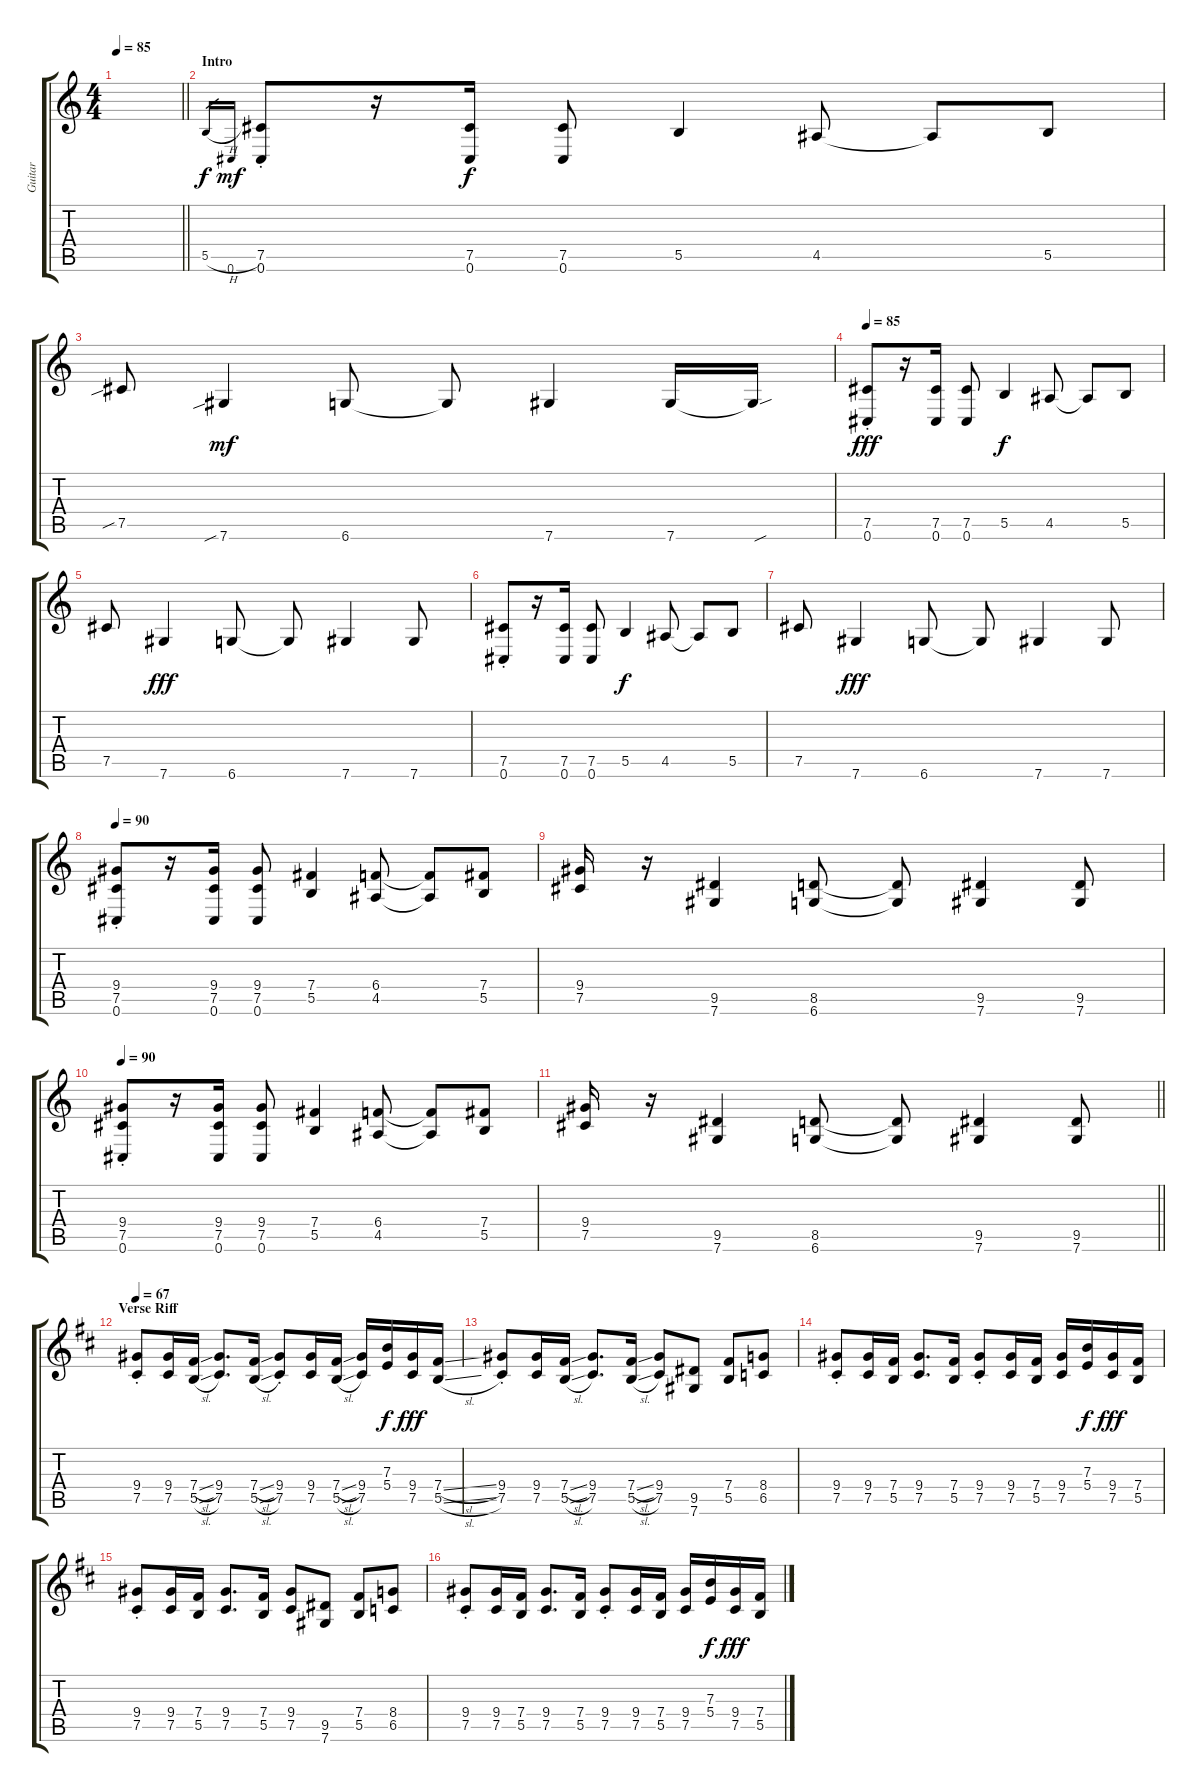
\track ("Guitar" "Guitar") {instrument distortionguitar}
\staff {score tabs}
\tuning (Db4 Ab3 E3 B2 Gb2 Db2) {hide}
\ts (4 4)
\tempo 85
\clef g2
\barLineRight lightlight
\ks c
|
\section ("" "Intro")
5.5{h}.16{gr} 0.6.16{gr dy mf} (7.5 0.6{st}).8 r.16 (7.5 0.6).16{dy f} (7.5 0.6).8 5.5.4 4.5.8 4.5{t}.8 5.5.8 |
7.5{sib}.8 7.6{sib}.4{dy mf} 6.6.8 6.6{t}.8 7.6.4 7.6.16 7.6{sou t}.16 |
\tempo 85
(7.5{st} 0.6{st}).8{dy fff instrument distortionguitar} r.16 (7.5 0.6).16 (7.5 0.6).8 5.5.4{dy f} 4.5.8 4.5{t}.8 5.5.8 |
7.5.8 7.6.4{dy fff} 6.6.8 6.6{t}.8 7.6.4 7.6.8 |
(7.5{st} 0.6{st}).8 r.16 (7.5 0.6).16 (7.5 0.6).8 5.5.4{dy f} 4.5.8 4.5{t}.8 5.5.8 |
7.5.8 7.6.4{dy fff} 6.6.8 6.6{t}.8 7.6.4 7.6.8 |
\tempo 90
(9.4{st} 7.5{st} 0.6{st}).8 r.16 (9.4 7.5 0.6).16 (9.4 7.5 0.6).8 (7.4 5.5).4 (6.4 4.5).8 (6.4{t} 4.5{t}).8 (7.4 5.5).8 |
(9.4 7.5).16 r.16 (9.5 7.6).4 (8.5 6.6).8 (8.5{t} 6.6{t}).8 (9.5 7.6).4 (9.5 7.6).8 |
\tempo 90
(9.4{st} 7.5{st} 0.6{st}).8 r.16 (9.4 7.5 0.6).16 (9.4 7.5 0.6).8 (7.4 5.5).4 (6.4 4.5).8 (6.4{t} 4.5{t}).8 (7.4 5.5).8 |
\barLineRight lightlight
(9.4 7.5).16 r.16 (9.5 7.6).4 (8.5 6.6).8 (8.5{t} 6.6{t}).8 (9.5 7.6).4 (9.5 7.6).8 |
\section ("" "Verse Riff")
\tempo 67
\ks d
(9.4{st} 7.5{st}).8 (9.4 7.5).16 (7.4{sl} 5.5{sl}).16 (9.4 7.5).8{d} (7.4{sl} 5.5{sl}).16 (9.4{st} 7.5{st}).8 (9.4 7.5).16 (7.4{sl} 5.5{sl}).16 (9.4 7.5).16 (7.3 5.4).16{dy f} (9.4 7.5).16{dy fff} (7.4{sl} 5.5{sl}).16 |
(9.4{st} 7.5{st}).8 (9.4 7.5).16 (7.4{sl} 5.5{sl}).16 (9.4 7.5).8{d} (7.4{sl} 5.5{sl}).16 (9.4 7.5).8 (9.5 7.6).8 (7.4 5.5).8 (8.4 6.5).8 |
(9.4{st} 7.5{st}).8 (9.4 7.5).16 (7.4 5.5).16 (9.4 7.5).8{d} (7.4 5.5).16 (9.4{st} 7.5{st}).8 (9.4 7.5).16 (7.4 5.5).16 (9.4 7.5).16 (7.3 5.4).16{dy f} (9.4 7.5).16{dy fff} (7.4 5.5).16 |
(9.4{st} 7.5{st}).8 (9.4 7.5).16 (7.4 5.5).16 (9.4 7.5).8{d} (7.4 5.5).16 (9.4 7.5).8 (9.5 7.6).8 (7.4 5.5).8 (8.4 6.5).8 |
(9.4{st} 7.5{st}).8 (9.4 7.5).16 (7.4 5.5).16 (9.4 7.5).8{d} (7.4 5.5).16 (9.4{st} 7.5{st}).8 (9.4 7.5).16 (7.4 5.5).16 (9.4 7.5).16 (7.3 5.4).16{dy f} (9.4 7.5).16{dy fff} (7.4 5.5).16
